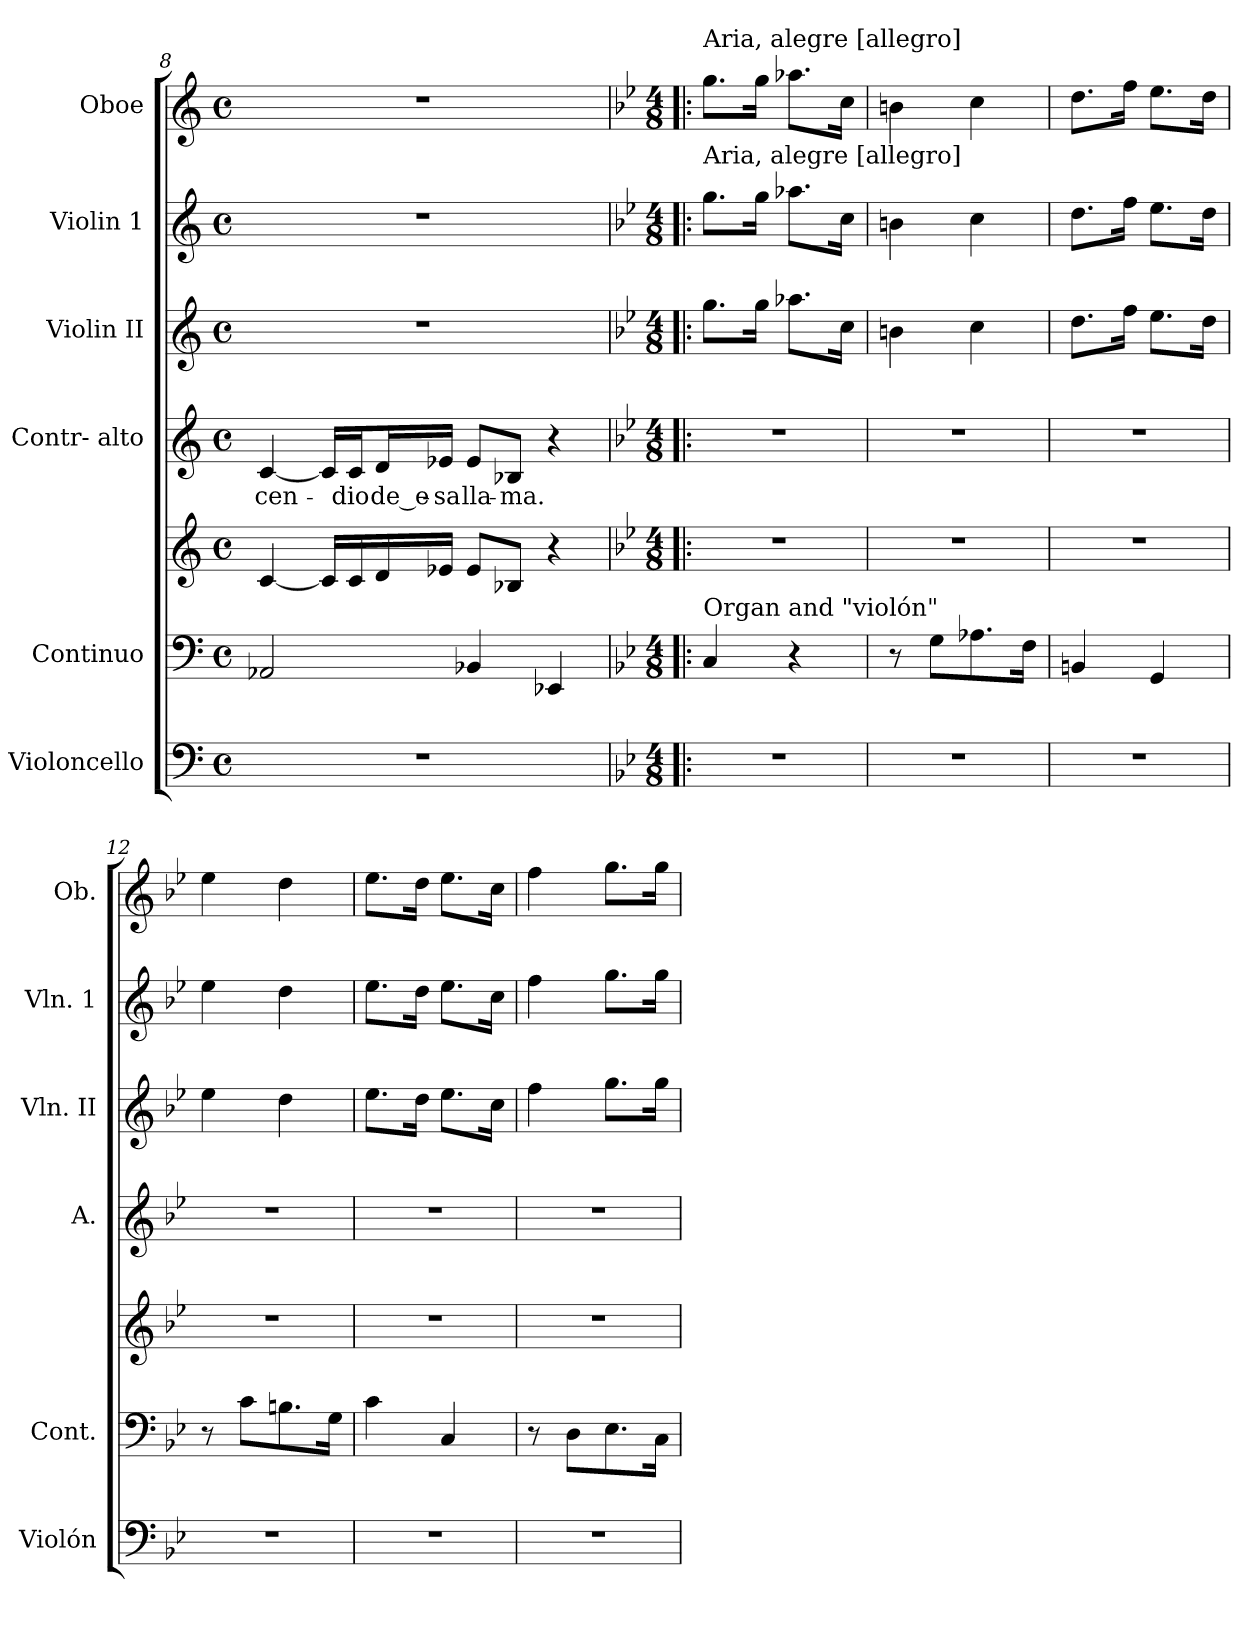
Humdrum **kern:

**kern	**kern	**kern	**kern	**text	**kern	**kern	**kern
*part6	*part5	*part5	*part4	*part4	*part3	*part2	*part1
*staff7	*staff6	*staff5	*staff4	*staff4	*staff3	*staff2	*staff1
*I"Violoncello	*I"Continuo	*	*I"Contr- alto	*	*I"Violin II	*I"Violin 1	*I"Oboe
*I'Violón	*I'Cont.	*	*I'A.	*	*I'Vln. II	*I'Vln. 1	*I'Ob.
*clefF4	*clefF4	*clefG2	*clefG2	*	*clefG2	*clefG2	*clefG2
*k[]	*k[]	*k[]	*k[]	*	*k[]	*k[]	*k[]
*C:	*C:	*C:	*C:	*	*C:	*C:	*C:
*M4/4	*M4/4	*M4/4	*M4/4	*	*M4/4	*M4/4	*M4/4
*met(c)	*met(c)	*met(c)	*met(c)	*	*met(c)	*met(c)	*met(c)
=8	=8	=8	=8	=8	=8	=8	=8
!	!	!	!	!LO:LY:b:color=#000000	!	!	!
1r	2AA-Xi/	[4ci/	[4ci/	-cen-	1r	1r	1r
.	.	16ci/LL]	16ci/LL]	.	.	.	.
!	!	!	!	!LO:LY:b:color=#000000	!	!	!
.	.	16ci/	16ci/J	-dio	.	.	.
!	!	!	!	!LO:LY:b:color=#000000	!	!	!
.	.	16di/	16di/L	de_e-	.	.	.
!	!	!	!	!LO:LY:b:color=#000000	!	!	!
.	.	16e-Xi/JJ	16e-Xi/JJ	-sa	.	.	.
!	!	!	!	!LO:LY:b:color=#000000	!	!	!
.	4BB-Xi/	8e-i/L	8e-i/L	lla-	.	.	.
!	!	!	!	!LO:LY:b:color=#000000	!	!	!
.	.	8B-Xi/J	8B-Xi/J	-ma.	.	.	.
.	4EE-Xi/	4r	4r	.	.	.	.
!!LO:PB:g=z
=9!|:	=9!|:	=9!|:	=9!|:	=9!|:	=9!|:	=9!|:	=9!|:
*k[b-e-]	*k[b-e-]	*k[b-e-]	*k[b-e-]	*	*k[b-e-]	*k[b-e-]	*k[b-e-]
*B-:	*B-:	*B-:	*B-:	*	*B-:	*B-:	*B-:
*M4/8	*M4/8	*M4/8	*M4/8	*	*M4/8	*M4/8	*M4/8
!	!	!	!	!	!	!	!LO:TX:a:t=Aria, alegre [allegro]
!	!	!	!	!	!	!LO:TX:a:t=Aria, alegre [allegro]	!
!	!LO:TX:a:t=Organ and "violón"	!	!	!	!	!	!
!LO:N:vis=1	!	!LO:N:vis=1	!LO:N:vis=1	!	!	!	!
2r	4Ci/	2r	2r	.	8.ggi\L	8.ggi\L	8.ggi\L
.	.	.	.	.	16ggi\Jk	16ggi\Jk	16ggi\Jk
.	4r	.	.	.	8.aa-Xi\L	8.aa-Xi\L	8.aa-Xi\L
.	.	.	.	.	16cci\Jk	16cci\Jk	16cci\Jk
=10	=10	=10	=10	=10	=10	=10	=10
!LO:N:vis=1	!	!LO:N:vis=1	!LO:N:vis=1	!	!	!	!
2r	8r	2r	2r	.	4bni\	4bni\	4bni\
.	8Gi\L	.	.	.	.	.	.
.	8.A-Xi\	.	.	.	4cci\	4cci\	4cci\
.	16Fi\Jk	.	.	.	.	.	.
=11	=11	=11	=11	=11	=11	=11	=11
!LO:N:vis=1	!	!LO:N:vis=1	!LO:N:vis=1	!	!	!	!
2r	4BBni/	2r	2r	.	8.ddi\L	8.ddi\L	8.ddi\L
.	.	.	.	.	16ffi\Jk	16ffi\Jk	16ffi\Jk
.	4GGi/	.	.	.	8.ee-i\L	8.ee-i\L	8.ee-i\L
.	.	.	.	.	16ddi\Jk	16ddi\Jk	16ddi\Jk
=12	=12	=12	=12	=12	=12	=12	=12
!LO:N:vis=1	!	!LO:N:vis=1	!LO:N:vis=1	!	!	!	!
2r	8r	2r	2r	.	4ee-i\	4ee-i\	4ee-i\
.	8ci\L	.	.	.	.	.	.
.	8.Bni\	.	.	.	4ddi\	4ddi\	4ddi\
.	16Gi\Jk	.	.	.	.	.	.
=13	=13	=13	=13	=13	=13	=13	=13
!LO:N:vis=1	!	!LO:N:vis=1	!LO:N:vis=1	!	!	!	!
2r	4ci\	2r	2r	.	8.ee-i\L	8.ee-i\L	8.ee-i\L
.	.	.	.	.	16ddi\Jk	16ddi\Jk	16ddi\Jk
.	4Ci/	.	.	.	8.ee-i\L	8.ee-i\L	8.ee-i\L
.	.	.	.	.	16cci\Jk	16cci\Jk	16cci\Jk
=14	=14	=14	=14	=14	=14	=14	=14
!LO:N:vis=1	!	!LO:N:vis=1	!LO:N:vis=1	!	!	!	!
2r	8r	2r	2r	.	4ffi\	4ffi\	4ffi\
.	8Di\L	.	.	.	.	.	.
.	8.E-i\	.	.	.	8.ggi\L	8.ggi\L	8.ggi\L
.	16Ci\Jk	.	.	.	16ggi\Jk	16ggi\Jk	16ggi\Jk
=	=	=	=	=	=	=	=
*-	*-	*-	*-	*-	*-	*-	*-
